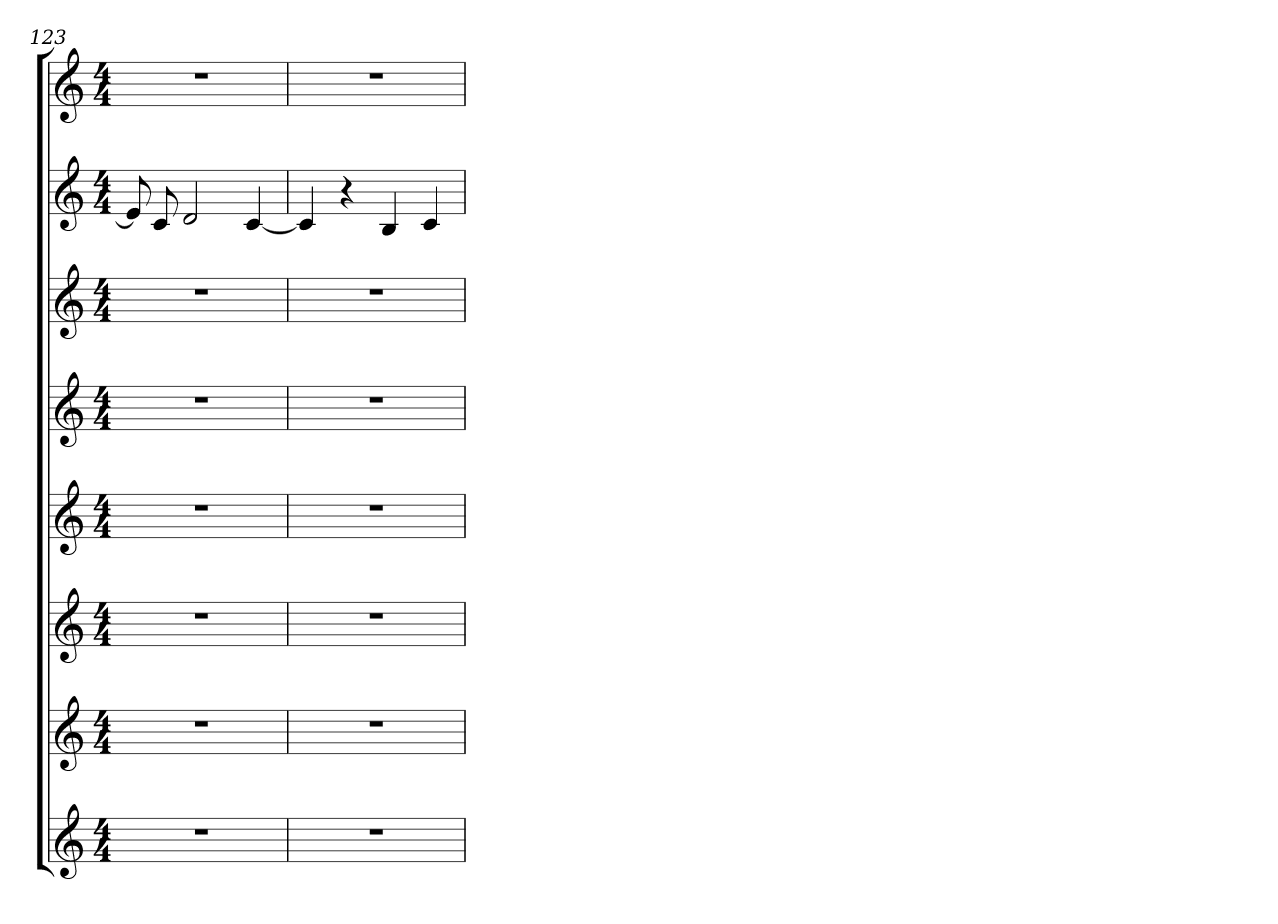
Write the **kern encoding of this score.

**kern	**kern	**kern	**kern	**kern	**kern	**kern	**kern
*part8	*part7	*part6	*part5	*part4	*part3	*part2	*part1
*staff8	*staff7	*staff6	*staff5	*staff4	*staff3	*staff2	*staff1
*clefG2	*clefG2	*clefG2	*clefG2	*clefG2	*clefG2	*clefG2	*clefG2
*k[]	*k[]	*k[]	*k[]	*k[]	*k[]	*k[]	*k[]
*M4/4	*M4/4	*M4/4	*M4/4	*M4/4	*M4/4	*M4/4	*M4/4
=123	=123	=123	=123	=123	=123	=123	=123
1r	1r	1r	1r	1r	1r	8e/]	1r
.	.	.	.	.	.	8c/	.
.	.	.	.	.	.	2d/	.
.	.	.	.	.	.	[4c/	.
=124	=124	=124	=124	=124	=124	=124	=124
1r	1r	1r	1r	1r	1r	4c/]	1r
.	.	.	.	.	.	4r	.
.	.	.	.	.	.	4B/	.
.	.	.	.	.	.	4c/	.
=	=	=	=	=	=	=	=
*-	*-	*-	*-	*-	*-	*-	*-
